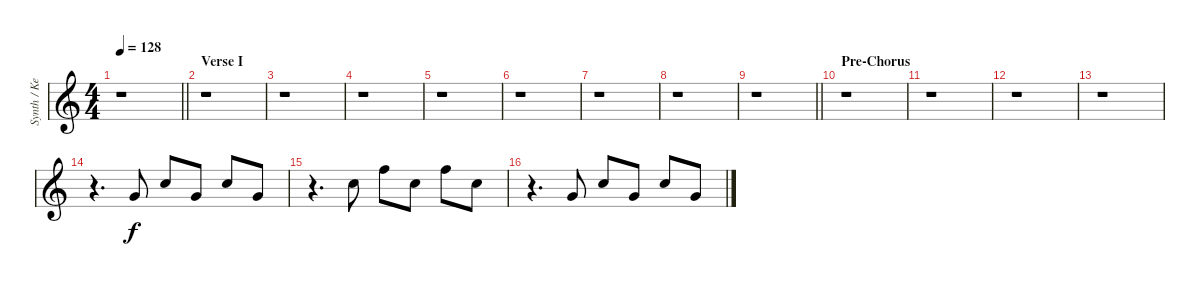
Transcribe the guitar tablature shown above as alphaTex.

\track ("Synth / Keyboard" "Synth / Ke") {instrument brightacousticpiano}
\staff {score}
\tuning (D4 A3 F3 C3 G2 C2) {hide}
\ts (4 4)
\tempo 128
\clef g2
\barLineRight lightlight
\ks c
r.1{dy f} |
\section ("" "Verse I")
r.1 |
r.1 |
r.1 |
r.1 |
r.1 |
r.1 |
r.1 |
\barLineRight lightlight
r.1 |
\section ("" "Pre-Chorus")
r.1 |
r.1 |
r.1 |
r.1 |
r.4{d} 14.3.8 15.2.8 14.3.8 15.2.8 14.3.8 |
r.4{d} 15.2.8 15.1.8 15.2.8 15.1.8 15.2.8 |
r.4{d} 14.3.8 15.2.8 14.3.8 15.2.8 14.3.8
